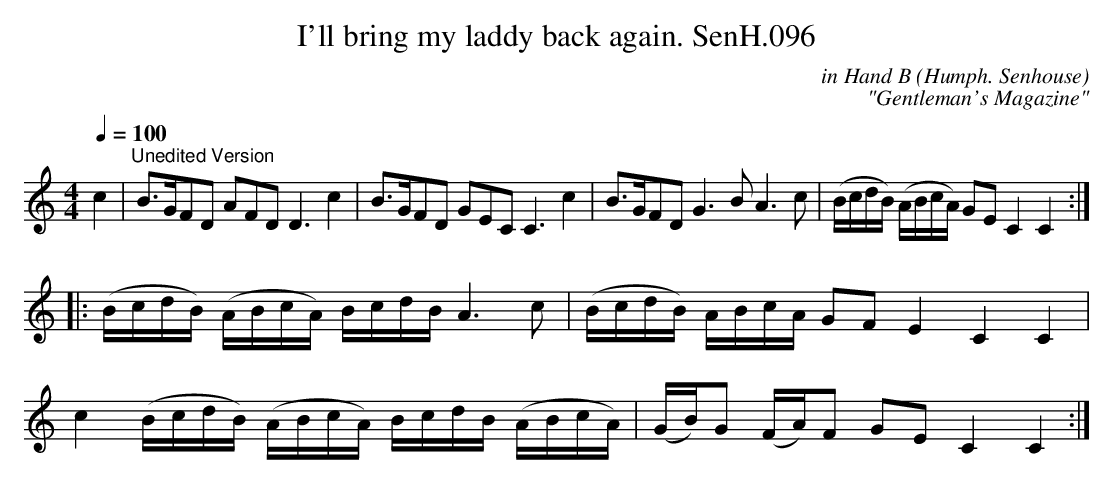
X:1
T:I'll bring my laddy back again. SenH.096
C:in Hand B (Humph. Senhouse)
Q:1/4=100
M:4/4
L:1/8
C:"Gentleman's Magazine"
K:C
c2 |"^Unedited Version"B>GFD AFD D3c2|B>GFD GECC3c2|B>GFD G3B A3c|(B/c/d/B/) (A/B/c/A/) GEC2C2:|
|:(B/c/d/B/) (A/B/c/A/) B/c/d/B/ A3c| (B/c/d/B/) A/B/c/A/ GF E2C2C2|
c2 (B/c/d/B/) (A/B/c/A/) B/c/d/B/ (A/B/c/A/)  |(G/B/)G (F/A/)F GE C2C2:|
